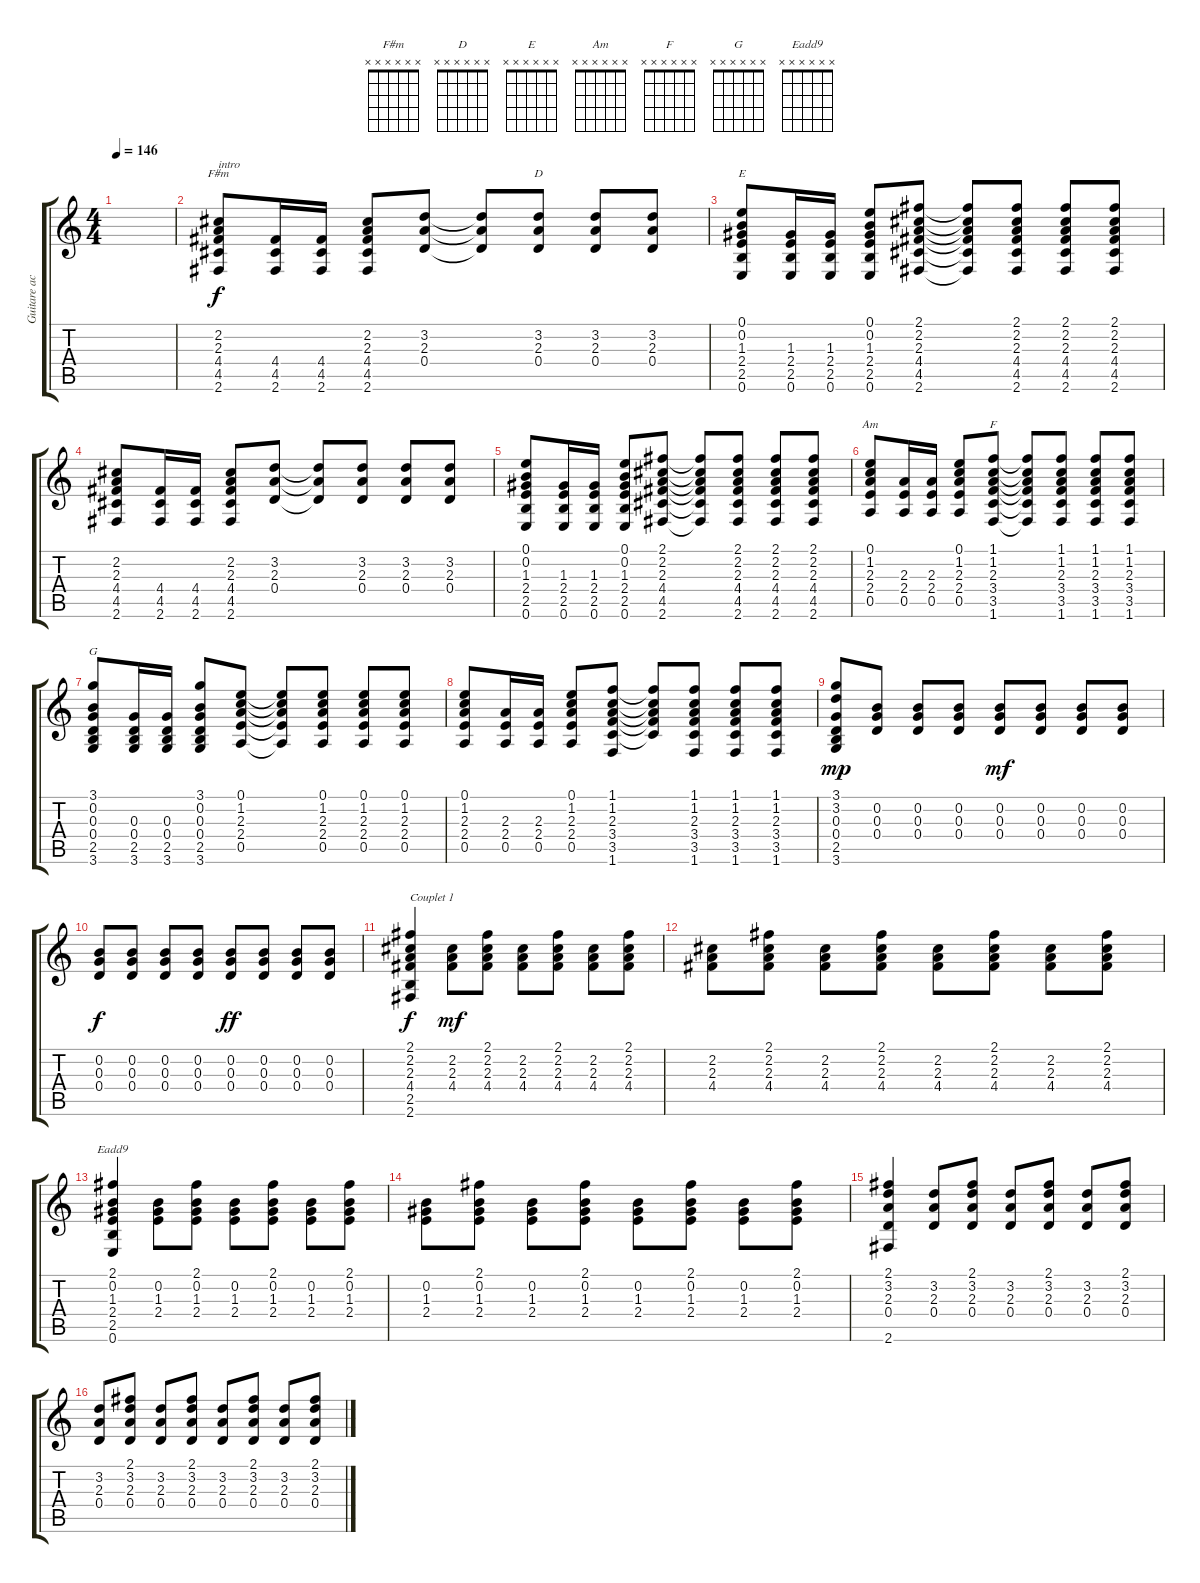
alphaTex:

\track ("Guitare acoustique" "Guitare ac") {instrument acousticguitarsteel}
\staff {score tabs}
\tuning (E4 B3 G3 D3 A2 E2) {hide}
\chord ("F#m" x x x x x x) {firstfret 0}
\chord ("D" x x x x x x) {firstfret 0}
\chord ("E" x x x x x x) {firstfret 0}
\chord ("Am" x x x x x x) {firstfret 0}
\chord ("F" x x x x x x) {firstfret 0}
\chord ("G" x x x x x x) {firstfret 0}
\chord ("Eadd9" x x x x x x) {firstfret 0}
\ts (4 4)
\tempo 146
\clef g2
\ks c
|
(2.2 2.3 4.4 4.5 2.6).8{ch "F#m" txt "intro"} (4.4 4.5 2.6).16 (4.4 4.5 2.6).16 (2.2 2.3 4.4 4.5 2.6).8 (3.2 2.3 0.4).8 (3.2{t} 2.3{t} 0.4{t}).8 (3.2 2.3 0.4).8{ch "D"} (3.2 2.3 0.4).8 (3.2 2.3 0.4).8 |
(0.1 0.2 1.3 2.4 2.5 0.6).8{ch "E"} (1.3 2.4 2.5 0.6).16 (1.3 2.4 2.5 0.6).16 (0.1 0.2 1.3 2.4 2.5 0.6).8 (2.1 2.2 2.3 4.4 4.5 2.6).8 (2.1{t} 2.2{t} 2.3{t} 4.4{t} 4.5{t} 2.6{t}).8 (2.1 2.2 2.3 4.4 4.5 2.6).8 (2.1 2.2 2.3 4.4 4.5 2.6).8 (2.1 2.2 2.3 4.4 4.5 2.6).8 |
(2.2 2.3 4.4 4.5 2.6).8 (4.4 4.5 2.6).16 (4.4 4.5 2.6).16 (2.2 2.3 4.4 4.5 2.6).8 (3.2 2.3 0.4).8 (3.2{t} 2.3{t} 0.4{t}).8 (3.2 2.3 0.4).8 (3.2 2.3 0.4).8 (3.2 2.3 0.4).8 |
(0.1 0.2 1.3 2.4 2.5 0.6).8 (1.3 2.4 2.5 0.6).16 (1.3 2.4 2.5 0.6).16 (0.1 0.2 1.3 2.4 2.5 0.6).8 (2.1 2.2 2.3 4.4 4.5 2.6).8 (2.1{t} 2.2{t} 2.3{t} 4.4{t} 4.5{t} 2.6{t}).8 (2.1 2.2 2.3 4.4 4.5 2.6).8 (2.1 2.2 2.3 4.4 4.5 2.6).8 (2.1 2.2 2.3 4.4 4.5 2.6).8 |
(0.1 1.2 2.3 2.4 0.5).8{ch "Am"} (2.3 2.4 0.5).16 (2.3 2.4 0.5).16 (0.1 1.2 2.3 2.4 0.5).8 (1.1 1.2 2.3 3.4 3.5 1.6).8{ch "F"} (1.1{t} 1.2{t} 2.3{t} 3.4{t} 3.5{t} 1.6{t}).8 (1.1 1.2 2.3 3.4 3.5 1.6).8 (1.1 1.2 2.3 3.4 3.5 1.6).8 (1.1 1.2 2.3 3.4 3.5 1.6).8 |
(3.1 0.2 0.3 0.4 2.5 3.6).8{ch "G"} (0.3 0.4 2.5 3.6).16 (0.3 0.4 2.5 3.6).16 (3.1 0.2 0.3 0.4 2.5 3.6).8 (0.1 1.2 2.3 2.4 0.5).8 (0.1{t} 1.2{t} 2.3{t} 2.4{t} 0.5{t}).8 (0.1 1.2 2.3 2.4 0.5).8 (0.1 1.2 2.3 2.4 0.5).8 (0.1 1.2 2.3 2.4 0.5).8 |
(0.1 1.2 2.3 2.4 0.5).8 (2.3 2.4 0.5).16 (2.3 2.4 0.5).16 (0.1 1.2 2.3 2.4 0.5).8 (1.1 1.2 2.3 3.4 3.5 1.6).8 (1.1{t} 1.2{t} 2.3{t} 3.4{t} 3.5{t}).8 (1.1 1.2 2.3 3.4 3.5 1.6).8 (1.1 1.2 2.3 3.4 3.5 1.6).8 (1.1 1.2 2.3 3.4 3.5 1.6).8 |
(3.1 3.2 0.3 0.4 2.5 3.6).8{dy mp} (0.2 0.3 0.4).8 (0.2 0.3 0.4).8 (0.2 0.3 0.4).8 (0.2 0.3 0.4).8{dy mf} (0.2 0.3 0.4).8 (0.2 0.3 0.4).8 (0.2 0.3 0.4).8 |
(0.2 0.3 0.4).8{dy f} (0.2 0.3 0.4).8 (0.2 0.3 0.4).8 (0.2 0.3 0.4).8 (0.2 0.3 0.4).8{dy ff} (0.2 0.3 0.4).8 (0.2 0.3 0.4).8 (0.2 0.3 0.4).8 |
(2.1 2.2 2.3 4.4 2.5 2.6).4{txt "Couplet 1" dy f} (2.2 2.3 4.4).8{dy mf} (2.1 2.2 2.3 4.4).8 (2.2 2.3 4.4).8 (2.1 2.2 2.3 4.4).8 (2.2 2.3 4.4).8 (2.1 2.2 2.3 4.4).8 |
(2.2 2.3 4.4).8 (2.1 2.2 2.3 4.4).8 (2.2 2.3 4.4).8 (2.1 2.2 2.3 4.4).8 (2.2 2.3 4.4).8 (2.1 2.2 2.3 4.4).8 (2.2 2.3 4.4).8 (2.1 2.2 2.3 4.4).8 |
(2.1 0.2 1.3 2.4 2.5 0.6).4{ch "Eadd9"} (0.2 1.3 2.4).8 (2.1 0.2 1.3 2.4).8 (0.2 1.3 2.4).8 (2.1 0.2 1.3 2.4).8 (0.2 1.3 2.4).8 (2.1 0.2 1.3 2.4).8 |
(0.2 1.3 2.4).8 (2.1 0.2 1.3 2.4).8 (0.2 1.3 2.4).8 (2.1 0.2 1.3 2.4).8 (0.2 1.3 2.4).8 (2.1 0.2 1.3 2.4).8 (0.2 1.3 2.4).8 (2.1 0.2 1.3 2.4).8 |
(2.1 3.2 2.3 0.4 2.6).4 (3.2 2.3 0.4).8 (2.1 3.2 2.3 0.4).8 (3.2 2.3 0.4).8 (2.1 3.2 2.3 0.4).8 (3.2 2.3 0.4).8 (2.1 3.2 2.3 0.4).8 |
(3.2 2.3 0.4).8 (2.1 3.2 2.3 0.4).8 (3.2 2.3 0.4).8 (2.1 3.2 2.3 0.4).8 (3.2 2.3 0.4).8 (2.1 3.2 2.3 0.4).8 (3.2 2.3 0.4).8 (2.1 3.2 2.3 0.4).8
